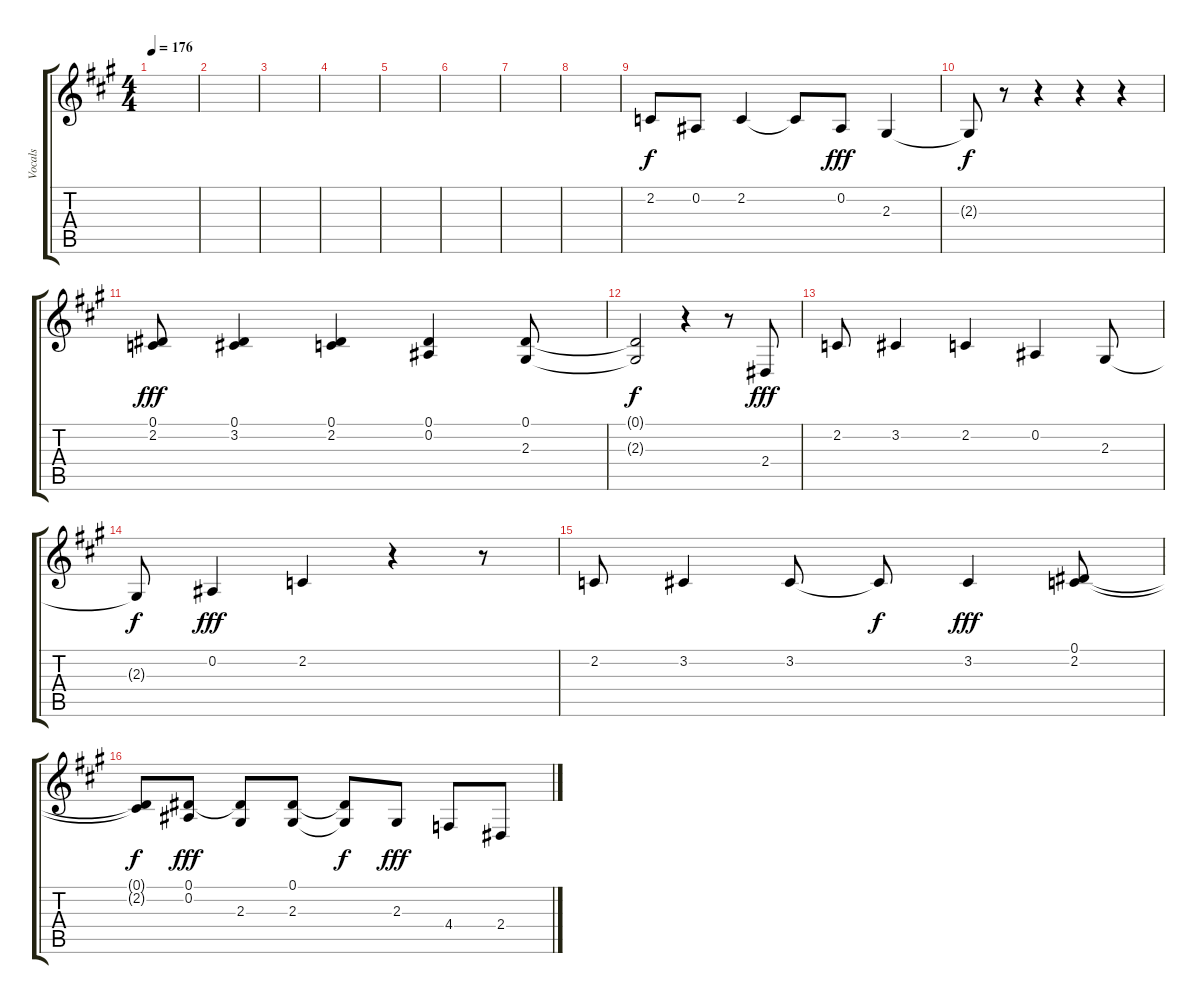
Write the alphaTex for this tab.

\track ("Vocals" "Vocals") {instrument lead6voice}
\staff {score tabs}
\tuning (Eb4 Bb3 Gb3 Db3 Ab2 Eb2) {hide}
\ts (4 4)
\tempo 176
\clef g2
\ks a
|
|
|
|
|
|
|
|
2.2.8 0.2.8 2.2.4 2.2{t}.8{dy f} 0.2.8{dy fff} 2.3.4 |
2.3{t}.8{dy f} r.8 r.4 r.4 r.4 |
(0.1 2.2).8{dy fff} (0.1 3.2).4 (0.1 2.2).4 (0.1 0.2).4 (0.1 2.3).8 |
(0.1{t} 2.3{t}).2{dy f} r.4 r.8 2.4.8{dy fff} |
2.2.8 3.2.4 2.2.4 0.2.4 2.3.8 |
2.3{t}.8{dy f} 0.2.4{dy fff} 2.2.4 r.4 r.8 |
2.2.8 3.2.4 3.2.8 3.2{t}.8{dy f} 3.2.4{dy fff} (0.1 2.2).8 |
(0.1{t} 2.2{t}).8{dy f} (0.1 0.2).8{dy fff} (0.1{t} 2.3).8 (0.1 2.3).8 (0.1{t} 2.3{t}).8{dy f} 2.3.8{dy fff} 4.4.8 2.4.8
